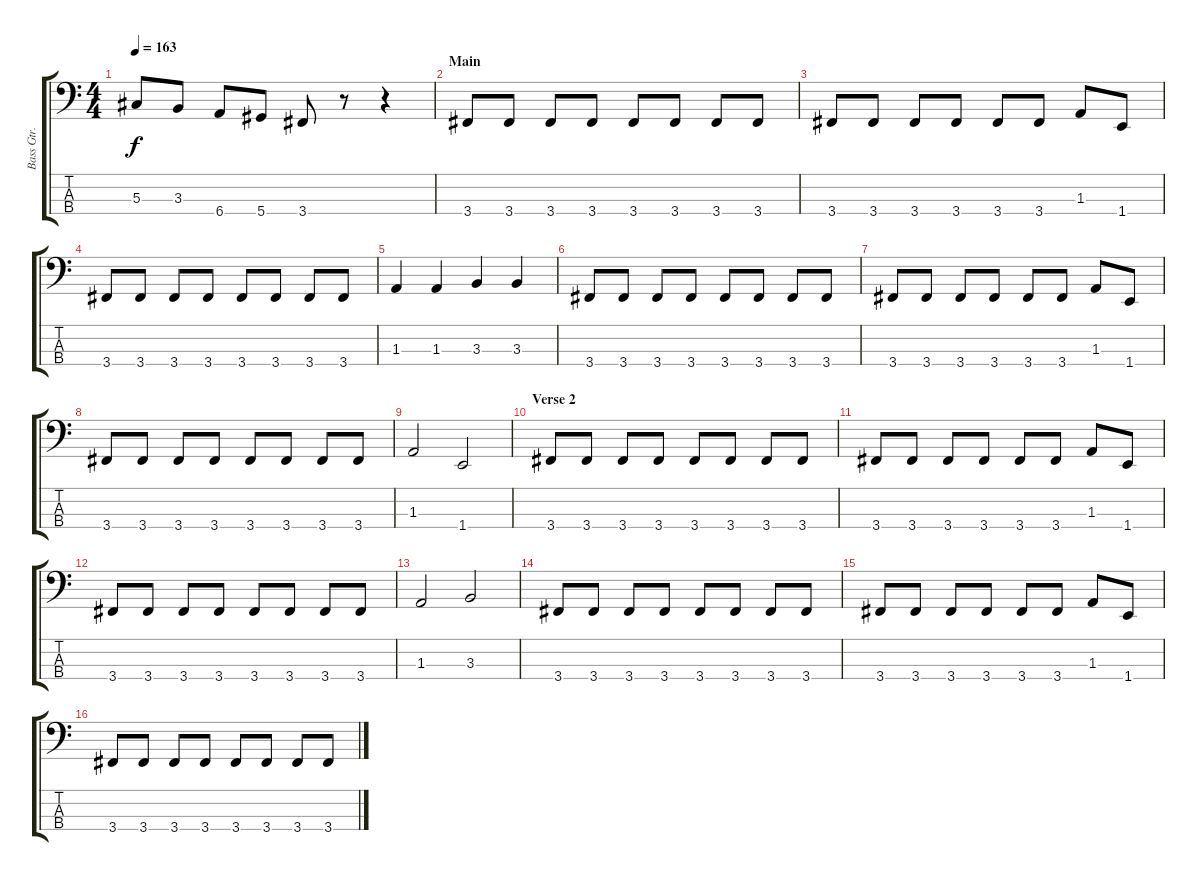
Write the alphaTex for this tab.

\track ("Bass Gtr." "Bass Gtr.") {instrument electricbassfinger}
\staff {score tabs}
\tuning (Gb2 Db2 Ab1 Eb1) {hide}
\ts (4 4)
\tempo 163
\clef f4
\ks c
5.3.8{dy f} 3.3.8 6.4.8 5.4.8 3.4.8 r.8 r.4 |
\section ("" "Main")
3.4.8 3.4.8 3.4.8 3.4.8 3.4.8 3.4.8 3.4.8 3.4.8 |
3.4.8 3.4.8 3.4.8 3.4.8 3.4.8 3.4.8 1.3.8 1.4.8 |
3.4.8 3.4.8 3.4.8 3.4.8 3.4.8 3.4.8 3.4.8 3.4.8 |
1.3.4 1.3.4 3.3.4 3.3.4 |
3.4.8 3.4.8 3.4.8 3.4.8 3.4.8 3.4.8 3.4.8 3.4.8 |
3.4.8 3.4.8 3.4.8 3.4.8 3.4.8 3.4.8 1.3.8 1.4.8 |
3.4.8 3.4.8 3.4.8 3.4.8 3.4.8 3.4.8 3.4.8 3.4.8 |
1.3.2 1.4.2 |
\section ("" "Verse 2")
3.4.8 3.4.8 3.4.8 3.4.8 3.4.8 3.4.8 3.4.8 3.4.8 |
3.4.8 3.4.8 3.4.8 3.4.8 3.4.8 3.4.8 1.3.8 1.4.8 |
3.4.8 3.4.8 3.4.8 3.4.8 3.4.8 3.4.8 3.4.8 3.4.8 |
1.3.2 3.3.2 |
3.4.8 3.4.8 3.4.8 3.4.8 3.4.8 3.4.8 3.4.8 3.4.8 |
3.4.8 3.4.8 3.4.8 3.4.8 3.4.8 3.4.8 1.3.8 1.4.8 |
3.4.8 3.4.8 3.4.8 3.4.8 3.4.8 3.4.8 3.4.8 3.4.8
